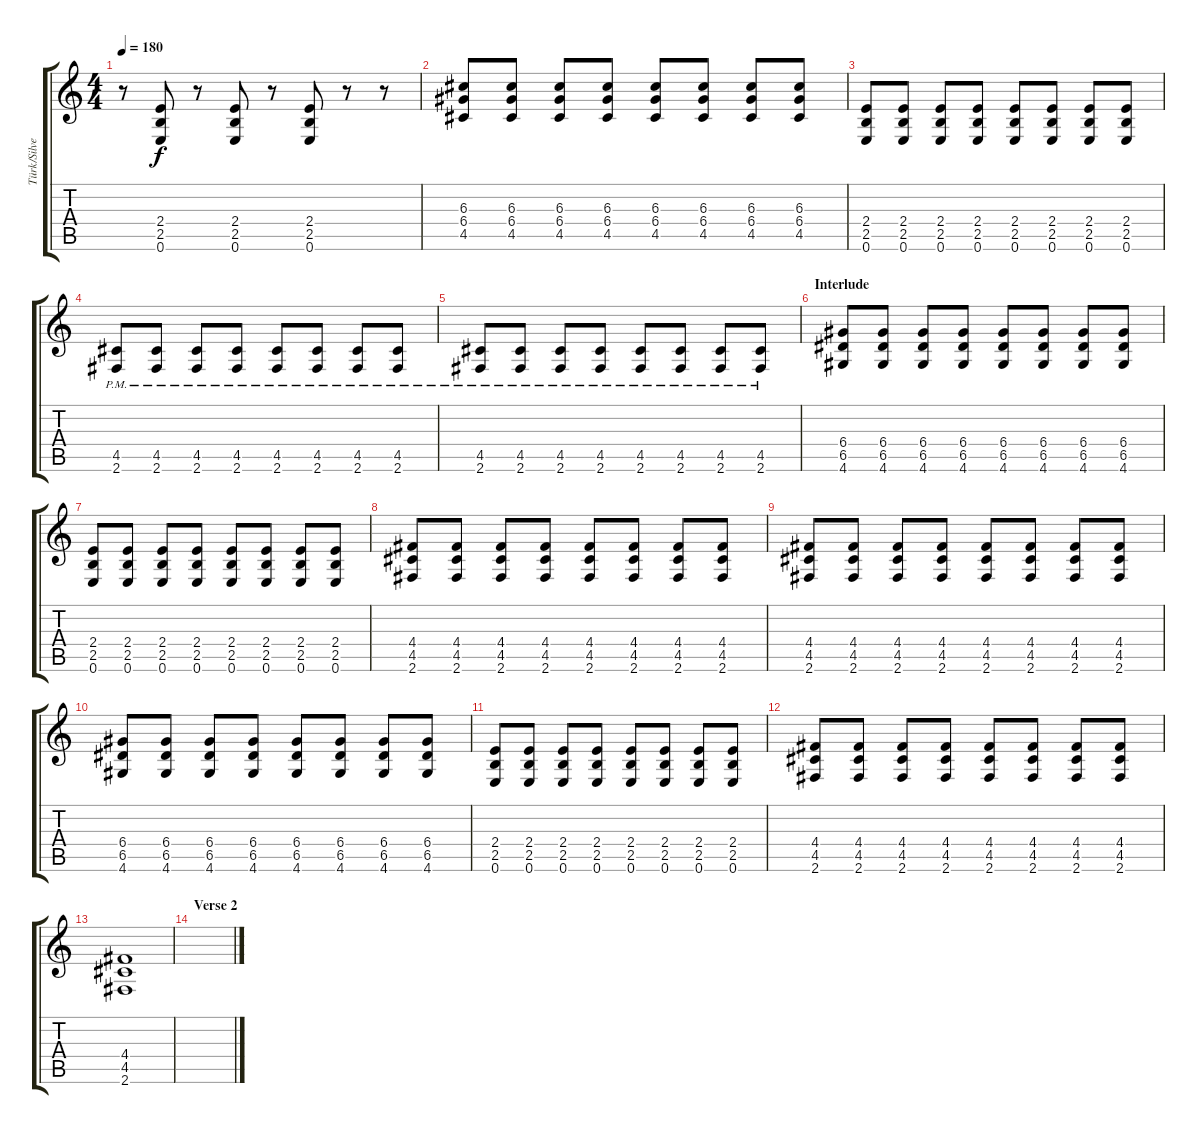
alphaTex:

\track ("Türk/Silver 2" "Türk/Silve") {instrument distortionguitar}
\staff {score tabs}
\tuning (E4 B3 G3 D3 A2 E2) {hide}
\ts (4 4)
\tempo 180
\clef g2
\ks c
r.8{dy f} (2.4 2.5 0.6).8 r.8 (2.4 2.5 0.6).8 r.8 (2.4 2.5 0.6).8 r.8 r.8 |
(6.3 6.4 4.5).8 (6.3 6.4 4.5).8 (6.3 6.4 4.5).8 (6.3 6.4 4.5).8 (6.3 6.4 4.5).8 (6.3 6.4 4.5).8 (6.3 6.4 4.5).8 (6.3 6.4 4.5).8 |
(2.4 2.5 0.6).8 (2.4 2.5 0.6).8 (2.4 2.5 0.6).8 (2.4 2.5 0.6).8 (2.4 2.5 0.6).8 (2.4 2.5 0.6).8 (2.4 2.5 0.6).8 (2.4 2.5 0.6).8 |
(4.5{pm} 2.6{pm}).8 (4.5{pm} 2.6{pm}).8 (4.5{pm} 2.6{pm}).8 (4.5{pm} 2.6{pm}).8 (4.5{pm} 2.6{pm}).8 (4.5{pm} 2.6{pm}).8 (4.5{pm} 2.6{pm}).8 (4.5{pm} 2.6{pm}).8 |
(4.5{pm} 2.6{pm}).8 (4.5{pm} 2.6{pm}).8 (4.5{pm} 2.6{pm}).8 (4.5{pm} 2.6{pm}).8 (4.5{pm} 2.6{pm}).8 (4.5{pm} 2.6{pm}).8 (4.5{pm} 2.6{pm}).8 (4.5{pm} 2.6{pm}).8 |
\section ("" "Interlude")
(6.4 6.5 4.6).8 (6.4 6.5 4.6).8 (6.4 6.5 4.6).8 (6.4 6.5 4.6).8 (6.4 6.5 4.6).8 (6.4 6.5 4.6).8 (6.4 6.5 4.6).8 (6.4 6.5 4.6).8 |
(2.4 2.5 0.6).8 (2.4 2.5 0.6).8 (2.4 2.5 0.6).8 (2.4 2.5 0.6).8 (2.4 2.5 0.6).8 (2.4 2.5 0.6).8 (2.4 2.5 0.6).8 (2.4 2.5 0.6).8 |
(4.4 4.5 2.6).8 (4.4 4.5 2.6).8 (4.4 4.5 2.6).8 (4.4 4.5 2.6).8 (4.4 4.5 2.6).8 (4.4 4.5 2.6).8 (4.4 4.5 2.6).8 (4.4 4.5 2.6).8 |
(4.4 4.5 2.6).8 (4.4 4.5 2.6).8 (4.4 4.5 2.6).8 (4.4 4.5 2.6).8 (4.4 4.5 2.6).8 (4.4 4.5 2.6).8 (4.4 4.5 2.6).8 (4.4 4.5 2.6).8 |
(6.4 6.5 4.6).8 (6.4 6.5 4.6).8 (6.4 6.5 4.6).8 (6.4 6.5 4.6).8 (6.4 6.5 4.6).8 (6.4 6.5 4.6).8 (6.4 6.5 4.6).8 (6.4 6.5 4.6).8 |
(2.4 2.5 0.6).8 (2.4 2.5 0.6).8 (2.4 2.5 0.6).8 (2.4 2.5 0.6).8 (2.4 2.5 0.6).8 (2.4 2.5 0.6).8 (2.4 2.5 0.6).8 (2.4 2.5 0.6).8 |
(4.4 4.5 2.6).8 (4.4 4.5 2.6).8 (4.4 4.5 2.6).8 (4.4 4.5 2.6).8 (4.4 4.5 2.6).8 (4.4 4.5 2.6).8 (4.4 4.5 2.6).8 (4.4 4.5 2.6).8 |
(4.4 4.5 2.6).1 |
\section ("" "Verse 2")
